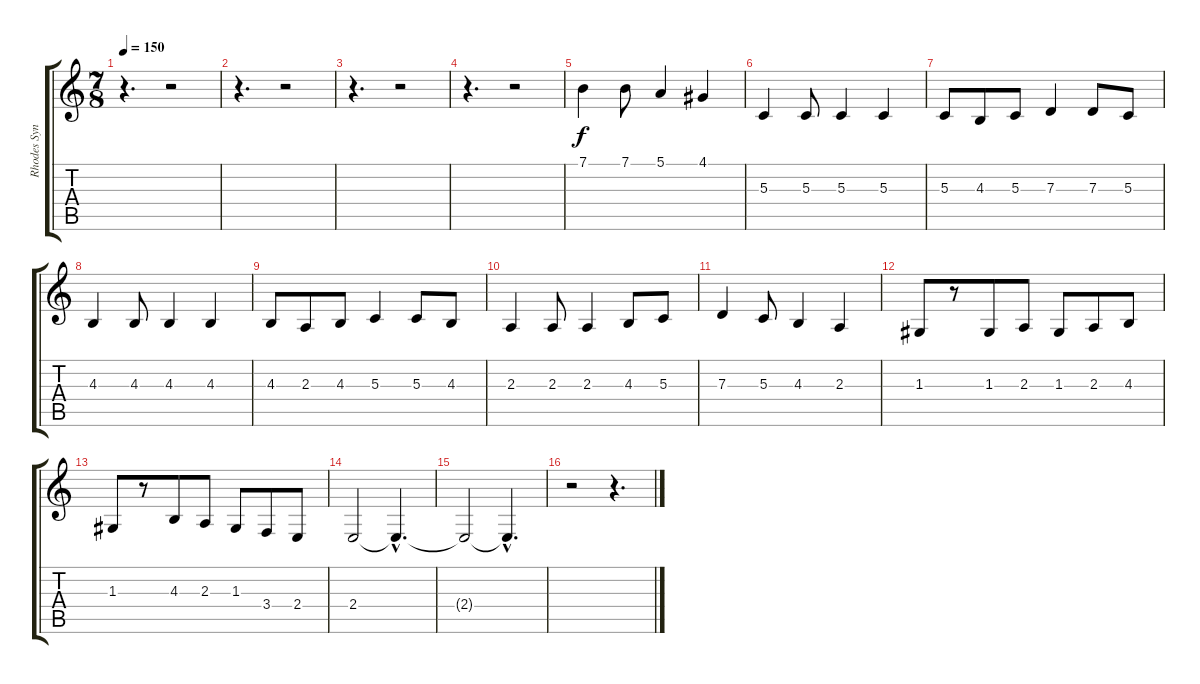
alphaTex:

\track ("Rhodes Synth" "Rhodes Syn") {instrument electricpiano1}
\staff {score tabs}
\tuning (E4 B3 G3 D3 A2 E2) {hide}
\ts (7 8)
\tempo 150
\clef g2
\ks c
r.4{d dy f} r.2 |
r.4{d} r.2 |
r.4{d} r.2 |
r.4{d} r.2 |
7.1.4 7.1.8 5.1.4 4.1.4 |
5.3.4 5.3.8 5.3.4 5.3.4 |
5.3.8 4.3.8 5.3.8 7.3.4 7.3.8 5.3.8 |
4.3.4 4.3.8 4.3.4 4.3.4 |
4.3.8 2.3.8 4.3.8 5.3.4 5.3.8 4.3.8 |
2.3.4 2.3.8 2.3.4 4.3.8 5.3.8 |
7.3.4 5.3.8 4.3.4 2.3.4 |
1.3.8 r.8 1.3.8 2.3.8 1.3.8 2.3.8 4.3.8 |
1.3.8 r.8 4.3.8 2.3.8 1.3.8 3.4.8 2.4.8 |
2.4.2 2.4{hac t}.4{d} |
2.4{t}.2 2.4{hac t}.4{d} |
r.2 r.4{d}
